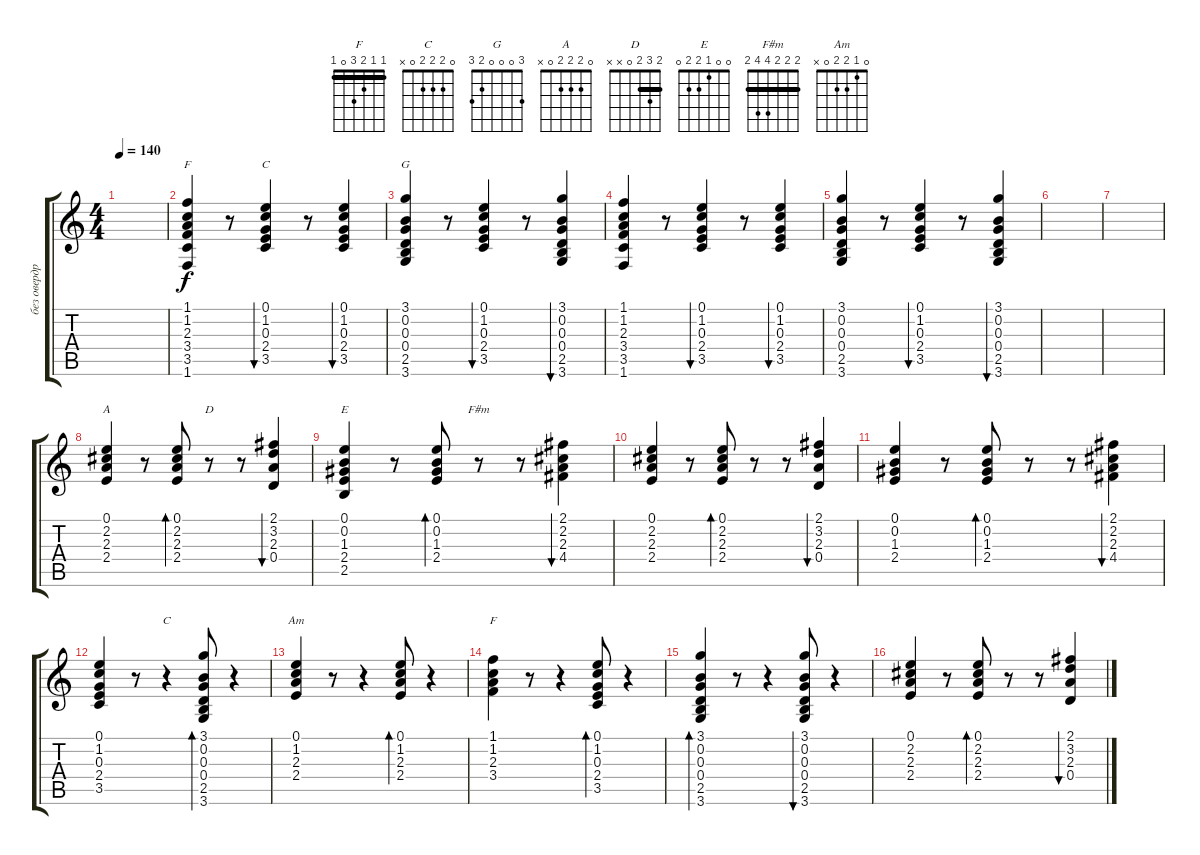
\track ("без овердрайва соло" "без овердр") {instrument electricguitarclean}
\staff {score tabs}
\tuning (E4 B3 G3 D3 A2 E2) {hide}
\chord ("F" 1 1 2 3 3 1) {barre 1}
\chord ("C" 0 1 0 2 3 x)
\chord ("G" 3 0 0 0 2 3)
\chord ("A" 0 2 2 2 0 x)
\chord ("D" 2 3 2 0 x x) {barre 2}
\chord ("E" 0 0 1 2 2 0)
\chord ("F#m" 2 2 2 4 4 2) {barre 2}
\chord ("C" 0 2 2 2 0 x)
\chord ("Am" 0 1 2 2 0 x)
\chord ("F" 1 1 2 3 0 1) {barre 1}
\ts (4 4)
\tempo 140
\clef g2
\ks c
|
(1.1 1.2 2.3 3.4 3.5 1.6).4{ch "F"} r.8 (0.1 1.2 0.3 2.4 3.5).4{bu 60 ch "C"} r.8 (0.1 1.2 0.3 2.4 3.5).4{bu 60} |
(3.1 0.2 0.3 0.4 2.5 3.6).4{ch "G"} r.8 (0.1 1.2 0.3 2.4 3.5).4{bu 60} r.8 (3.1 0.2 0.3 0.4 2.5 3.6).4{bu 60} |
(1.1 1.2 2.3 3.4 3.5 1.6).4 r.8 (0.1 1.2 0.3 2.4 3.5).4{bu 60} r.8 (0.1 1.2 0.3 2.4 3.5).4{bu 60} |
(3.1 0.2 0.3 0.4 2.5 3.6).4 r.8 (0.1 1.2 0.3 2.4 3.5).4{bu 60} r.8 (3.1 0.2 0.3 0.4 2.5 3.6).4{bu 60} |
|
|
(0.1 2.2 2.3 2.4).4{ch "A"} r.8 (0.1 2.2 2.3 2.4).8{bd 60} r.8{ch "D"} r.8 (2.1 3.2 2.3 0.4).4{bu 60} |
(0.1 0.2 1.3 2.4 2.5).4{ch "E"} r.8 (0.1 0.2 1.3 2.4).8{bd 60} r.8{ch "F#m"} r.8 (2.1 2.2 2.3 4.4).4{bu 60} |
(0.1 2.2 2.3 2.4).4 r.8 (0.1 2.2 2.3 2.4).8{bd 60} r.8 r.8 (2.1 3.2 2.3 0.4).4{bu 60} |
(0.1 0.2 1.3 2.4).4 r.8 (0.1 0.2 1.3 2.4).8{bd 60} r.8 r.8 (2.1 2.2 2.3 4.4).4{bu 60} |
(0.1 1.2 0.3 2.4 3.5).4 r.8 r.4{ch "C"} (3.1 0.2 0.3 0.4 2.5 3.6).8{bd 60} r.4 |
(0.1 1.2 2.3 2.4).4{ch "Am"} r.8 r.4 (0.1 1.2 2.3 2.4).8{bd 60} r.4 |
(1.1 1.2 2.3 3.4).4{ch "F"} r.8 r.4 (0.1 1.2 0.3 2.4 3.5).8{bd 60} r.4 |
(3.1 0.2 0.3 0.4 2.5 3.6).4{bd 60} r.8 r.4 (3.1 0.2 0.3 0.4 2.5 3.6).8{bu 60} r.4 |
(0.1 2.2 2.3 2.4).4 r.8 (0.1 2.2 2.3 2.4).8{bd 60} r.8 r.8 (2.1 3.2 2.3 0.4).4{bu 60}
